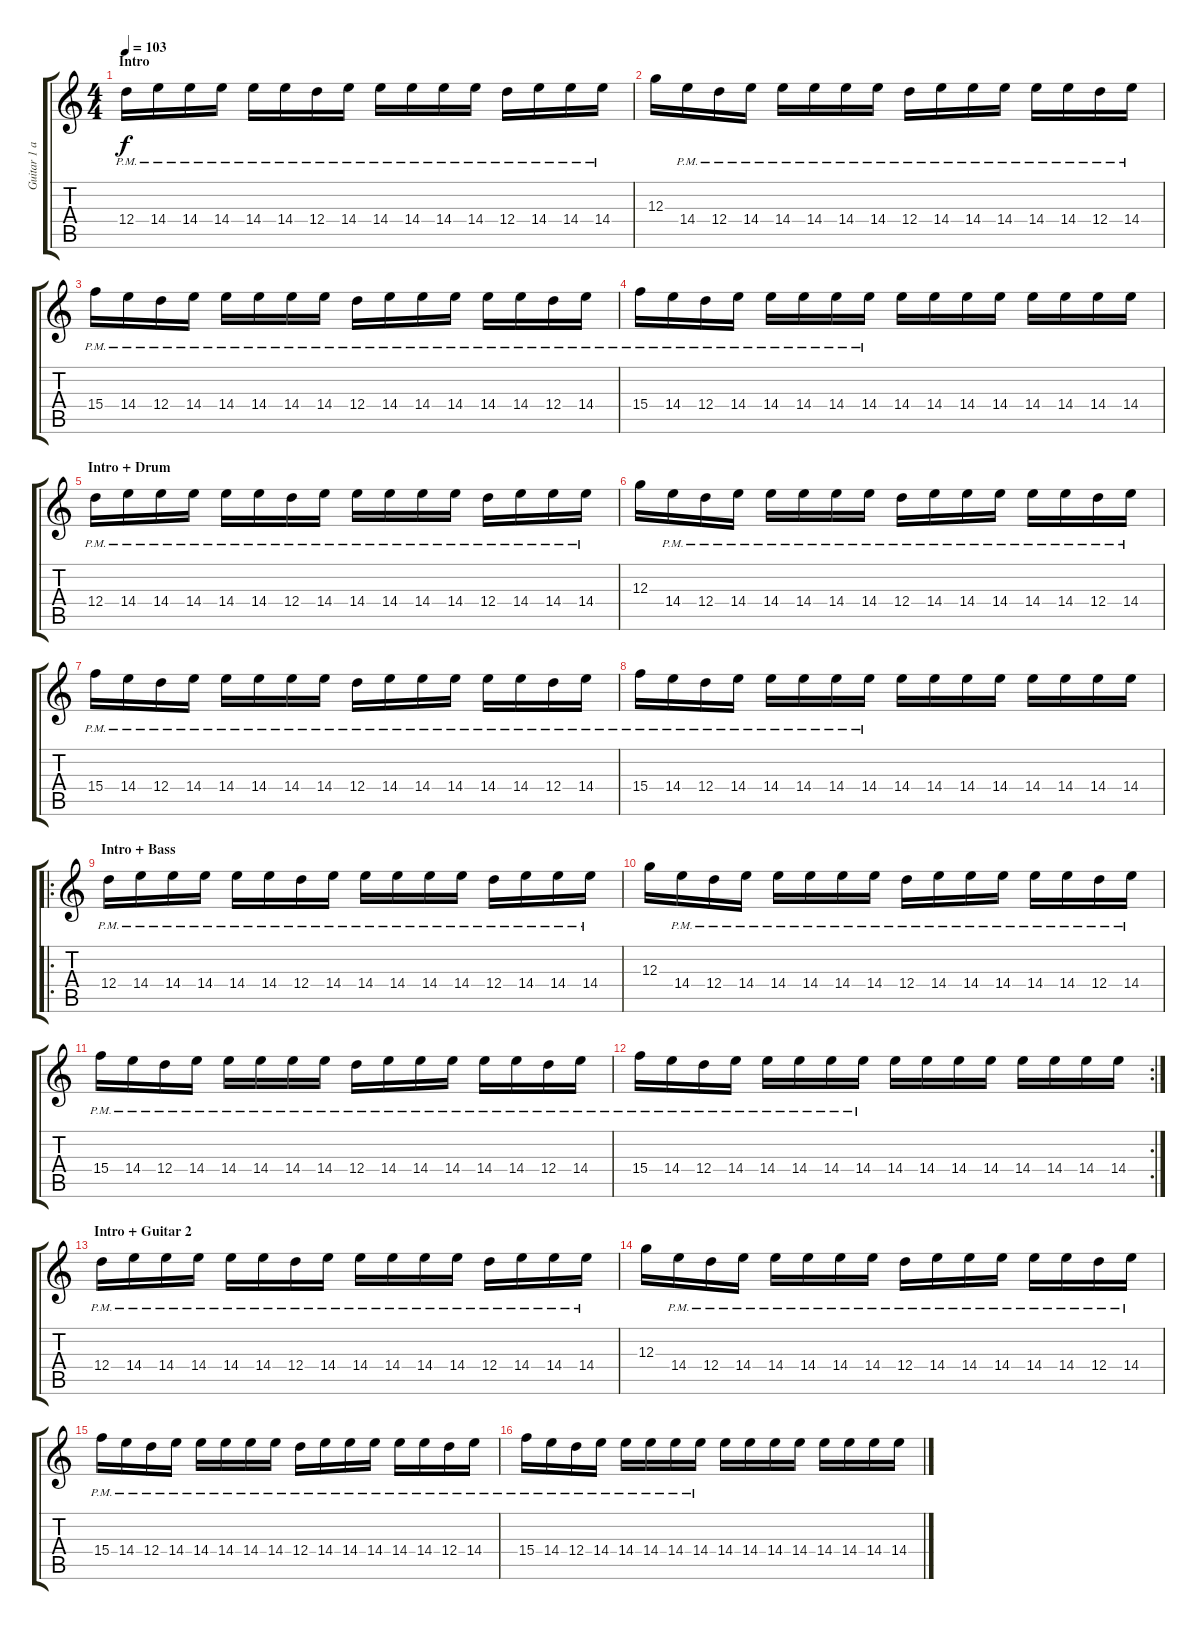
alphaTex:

\track ("Guitar 1 a" "Guitar 1 a") {instrument electricguitarmuted}
\staff {score tabs}
\tuning (E4 B3 G3 D3 A2 D2) {hide}
\ts (4 4)
\section ("" "Intro")
\tempo 103
\clef g2
\ks c
12.4{pm}.16{dy f instrument electricguitarmuted} 14.4{pm}.16 14.4{pm}.16 14.4{pm}.16 14.4{pm}.16 14.4{pm}.16 12.4{pm}.16 14.4{pm}.16 14.4{pm}.16 14.4{pm}.16 14.4{pm}.16 14.4{pm}.16 12.4{pm}.16 14.4{pm}.16 14.4{pm}.16 14.4{pm}.16 |
12.3.16 14.4{pm}.16 12.4{pm}.16 14.4{pm}.16 14.4{pm}.16 14.4{pm}.16 14.4{pm}.16 14.4{pm}.16 12.4{pm}.16 14.4{pm}.16 14.4{pm}.16 14.4{pm}.16 14.4{pm}.16 14.4{pm}.16 12.4{pm}.16 14.4{pm}.16 |
15.4{pm}.16 14.4{pm}.16 12.4{pm}.16 14.4{pm}.16 14.4{pm}.16 14.4{pm}.16 14.4{pm}.16 14.4{pm}.16 12.4{pm}.16 14.4{pm}.16 14.4{pm}.16 14.4{pm}.16 14.4{pm}.16 14.4{pm}.16 12.4{pm}.16 14.4{pm}.16 |
15.4{pm}.16 14.4{pm}.16 12.4{pm}.16 14.4{pm}.16 14.4{pm}.16 14.4{pm}.16 14.4{pm}.16 14.4{pm}.16 14.4.16 14.4.16 14.4.16 14.4.16 14.4.16 14.4.16 14.4.16 14.4.16 |
\section ("" "Intro + Drum")
12.4{pm}.16 14.4{pm}.16 14.4{pm}.16 14.4{pm}.16 14.4{pm}.16 14.4{pm}.16 12.4{pm}.16 14.4{pm}.16 14.4{pm}.16 14.4{pm}.16 14.4{pm}.16 14.4{pm}.16 12.4{pm}.16 14.4{pm}.16 14.4{pm}.16 14.4{pm}.16 |
12.3.16 14.4{pm}.16 12.4{pm}.16 14.4{pm}.16 14.4{pm}.16 14.4{pm}.16 14.4{pm}.16 14.4{pm}.16 12.4{pm}.16 14.4{pm}.16 14.4{pm}.16 14.4{pm}.16 14.4{pm}.16 14.4{pm}.16 12.4{pm}.16 14.4{pm}.16 |
15.4{pm}.16 14.4{pm}.16 12.4{pm}.16 14.4{pm}.16 14.4{pm}.16 14.4{pm}.16 14.4{pm}.16 14.4{pm}.16 12.4{pm}.16 14.4{pm}.16 14.4{pm}.16 14.4{pm}.16 14.4{pm}.16 14.4{pm}.16 12.4{pm}.16 14.4{pm}.16 |
15.4{pm}.16 14.4{pm}.16 12.4{pm}.16 14.4{pm}.16 14.4{pm}.16 14.4{pm}.16 14.4{pm}.16 14.4{pm}.16 14.4.16 14.4.16 14.4.16 14.4.16 14.4.16 14.4.16 14.4.16 14.4.16 |
\ro
\section ("" "Intro + Bass")
12.4{pm}.16 14.4{pm}.16 14.4{pm}.16 14.4{pm}.16 14.4{pm}.16 14.4{pm}.16 12.4{pm}.16 14.4{pm}.16 14.4{pm}.16 14.4{pm}.16 14.4{pm}.16 14.4{pm}.16 12.4{pm}.16 14.4{pm}.16 14.4{pm}.16 14.4{pm}.16 |
12.3.16 14.4{pm}.16 12.4{pm}.16 14.4{pm}.16 14.4{pm}.16 14.4{pm}.16 14.4{pm}.16 14.4{pm}.16 12.4{pm}.16 14.4{pm}.16 14.4{pm}.16 14.4{pm}.16 14.4{pm}.16 14.4{pm}.16 12.4{pm}.16 14.4{pm}.16 |
15.4{pm}.16 14.4{pm}.16 12.4{pm}.16 14.4{pm}.16 14.4{pm}.16 14.4{pm}.16 14.4{pm}.16 14.4{pm}.16 12.4{pm}.16 14.4{pm}.16 14.4{pm}.16 14.4{pm}.16 14.4{pm}.16 14.4{pm}.16 12.4{pm}.16 14.4{pm}.16 |
\rc 2
15.4{pm}.16 14.4{pm}.16 12.4{pm}.16 14.4{pm}.16 14.4{pm}.16 14.4{pm}.16 14.4{pm}.16 14.4{pm}.16 14.4.16 14.4.16 14.4.16 14.4.16 14.4.16 14.4.16 14.4.16 14.4.16 |
\section ("" "Intro + Guitar 2")
12.4{pm}.16 14.4{pm}.16 14.4{pm}.16 14.4{pm}.16 14.4{pm}.16 14.4{pm}.16 12.4{pm}.16 14.4{pm}.16 14.4{pm}.16 14.4{pm}.16 14.4{pm}.16 14.4{pm}.16 12.4{pm}.16 14.4{pm}.16 14.4{pm}.16 14.4{pm}.16 |
12.3.16 14.4{pm}.16 12.4{pm}.16 14.4{pm}.16 14.4{pm}.16 14.4{pm}.16 14.4{pm}.16 14.4{pm}.16 12.4{pm}.16 14.4{pm}.16 14.4{pm}.16 14.4{pm}.16 14.4{pm}.16 14.4{pm}.16 12.4{pm}.16 14.4{pm}.16 |
15.4{pm}.16 14.4{pm}.16 12.4{pm}.16 14.4{pm}.16 14.4{pm}.16 14.4{pm}.16 14.4{pm}.16 14.4{pm}.16 12.4{pm}.16 14.4{pm}.16 14.4{pm}.16 14.4{pm}.16 14.4{pm}.16 14.4{pm}.16 12.4{pm}.16 14.4{pm}.16 |
15.4{pm}.16 14.4{pm}.16 12.4{pm}.16 14.4{pm}.16 14.4{pm}.16 14.4{pm}.16 14.4{pm}.16 14.4{pm}.16 14.4.16 14.4.16 14.4.16 14.4.16 14.4.16 14.4.16 14.4.16 14.4.16
